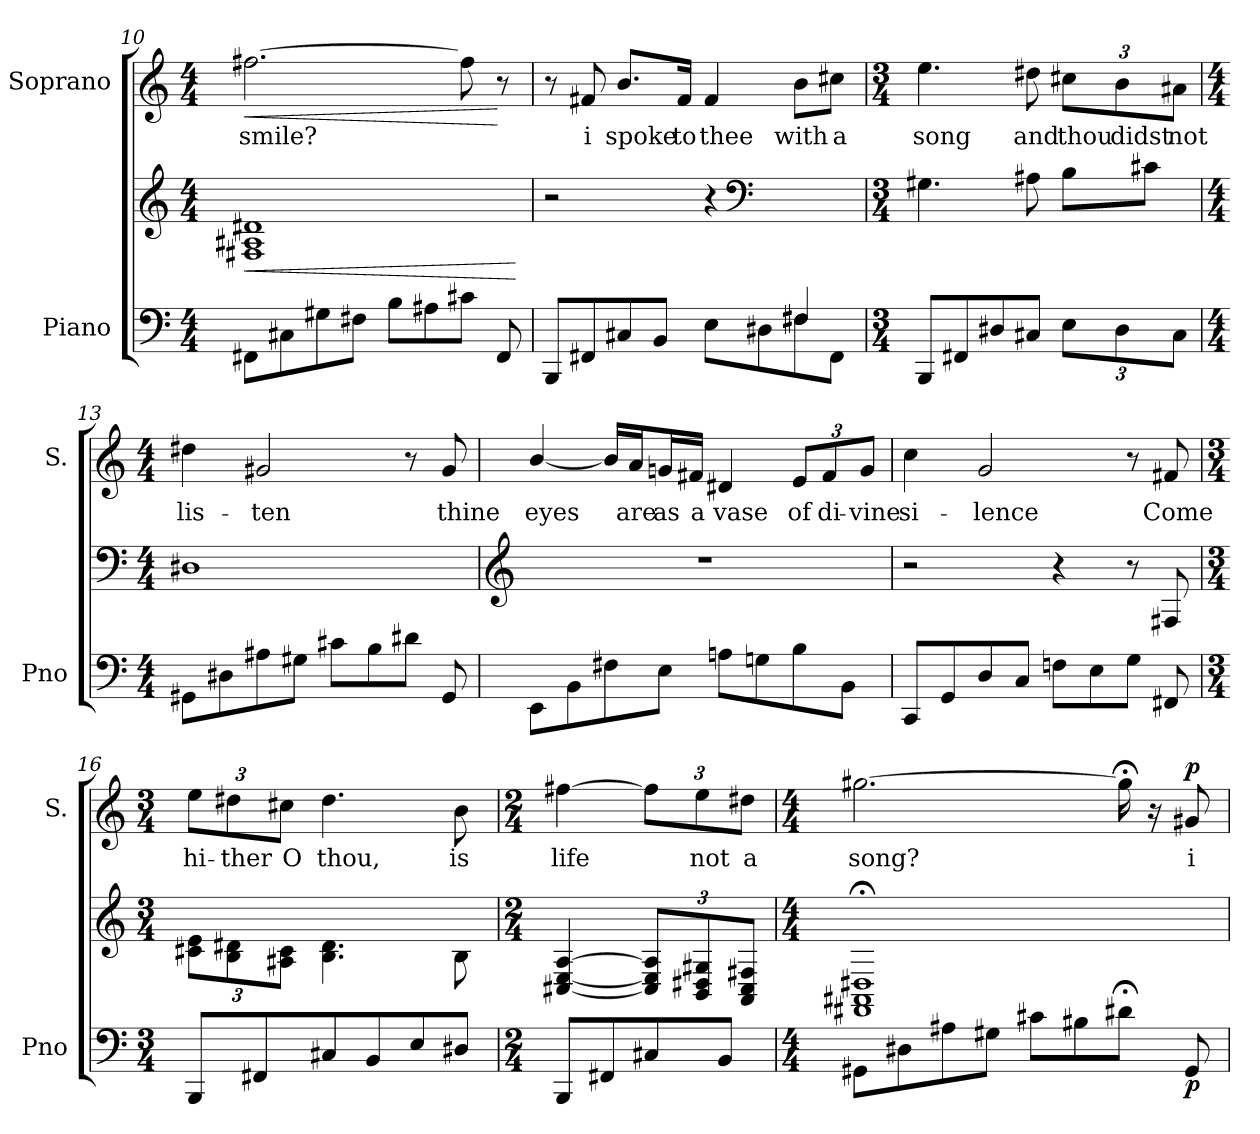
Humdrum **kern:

**kern	**kern	**dynam	**kern	**text	**dynam
*part2	*part2	*part2	*part1	*part1	*part1
*staff3	*staff2	*staff2/3	*staff1	*staff1	*staff1
*I"Piano	*	*	*I"Soprano	*	*
*I'Pno	*	*	*I'S.	*	*
*clefF4	*clefG2	*	*clefG2	*	*
*k[]	*k[]	*	*k[]	*	*
*C:	*C:	*	*C:	*	*
*M4/4	*M4/4	*	*M4/4	*	*
=10	=10	=10	=10	=10	=10
!	!	!LO:HP:b	!	!	!
!	!	!	!	!LO:LY:b	!LO:HP:b
8FF#X\L	1d#X 1A#X 1F#X	<	[>2.ff#X\	smile?	<
8C#X\	.	.	.	.	.
8G#X\	.	.	.	.	.
8F#X\J	.	.	.	.	.
8B\L	.	.	.	.	.
8A#X\	.	.	.	.	.
8c#X\J	.	.	8ff#\]	.	.
8FF#/	.	.	8r	.	[
.	.	[	.	.	.
!!LO:LB:g=z
=11	=11	=11	=11	=11	=11
*^	*	*	*	*	*
2.ryy	8BBB/L	2r	.	8r	.	.
!	!	!	!	!	!LO:LY:b	!
.	8FF#X/	.	.	8f#X/	i	.
!	!	!	!	!	!LO:LY:b	!
.	8C#X/	.	.	8.b/L	spoke	.
.	8BB/J	.	.	.	.	.
!	!	!	!	!	!LO:LY:b	!
.	.	.	.	16f#/Jk	to	.
!	!	!	!	!	!LO:LY:b	!
.	8E\L	4r	.	4f#/	thee	.
*	*	*clefF4	*	*	*	*
.	8D#X\	.	.	.	.	.
!	!	!	!	!	!LO:LY:b	!
4F#X/	8F#X\	4ryy	.	8b\L	with	.
!	!	!	!	!	!LO:LY:b	!
.	8FF#\J	.	.	8cc#X\J	a	.
*v	*v	*	*	*	*	*
=12	=12	=12	=12	=12	=12
*M3/4	*M3/4	*	*M3/4	*	*
*^	*	*	*	*	*
!	!	!	!	!	!LO:LY:b	!
*v	*v	*	*	*	*	*
8BBB/L	4.G#X\	.	4.ee\	song	.
8FF#X/	.	.	.	.	.
8D#X/	.	.	.	.	.
!	!	!	!	!LO:LY:b	!
8C#X/J	8A#X\	.	8dd#X\	and	.
*Xbrackettup	*	*	*	*	*
!	!	!	!	!LO:LY:b	!
12E\L	8B\L	.	12cc#X\L	thou	.
!	!	!	!	!LO:LY:b	!
12D#\	.	.	12b\	didst	.
.	8c#X\J	.	.	.	.
!	!	!	!	!LO:LY:b	!
12C#\J	.	.	12a#X\J	not	.
=13	=13	=13	=13	=13	=13
*M4/4	*M4/4	*	*M4/4	*	*
*	*8va	*	*	*	*
!	!	!	!	!LO:LY:b	!
8GG#X\L	1d#X	.	4dd#X\	lis-	.
*X8va	*	*	*	*	*
8D#X\	.	.	.	.	.
!	!	!	!	!LO:LY:b	!
8A#X\	.	.	2g#X/	-ten	.
8G#X\J	.	.	.	.	.
8c#X\L	.	.	.	.	.
8B\	.	.	.	.	.
8d#X\J	.	.	8r	.	.
!	!	!	!	!LO:LY:b	!
8GG#/	.	.	8g#/	thine	.
!!LO:LB:g=z
=14	=14	=14	=14	=14	=14
*	*clefG2	*	*	*	*
!	!	!	!	!LO:LY:b	!
8EE\L	1r	.	[<4b/	eyes	.
8BB\	.	.	.	.	.
8F#X\	.	.	16b/LL]	.	.
!	!	!	!	!LO:LY:b	!
.	.	.	16a/J	are	.
!	!	!	!	!LO:LY:b	!
8E\J	.	.	16gn/L	as	.
!	!	!	!	!LO:LY:b	!
.	.	.	16f#X/JJ	a	.
!	!	!	!	!LO:LY:b	!
8An\L	.	.	4d#X/	vase	.
8Gn\	.	.	.	.	.
!	!	!	!	!LO:LY:b	!
8B\	.	.	12e/L	of	.
!	!	!	!	!LO:LY:b	!
.	.	.	12f#/	di-	.
8BB\J	.	.	.	.	.
!	!	!	!	!LO:LY:b	!
.	.	.	12g/J	-vine	.
=15	=15	=15	=15	=15	=15
!	!	!	!	!LO:LY:b	!
8CC/L	2r	.	4cc\	si-	.
8GG/	.	.	.	.	.
!	!	!	!	!LO:LY:b	!
8D/	.	.	2g/	-lence	.
8C/J	.	.	.	.	.
8Fn\L	4r	.	.	.	.
8E\	.	.	.	.	.
8G\J	8r	.	8r	.	.
!	!	!	!	!LO:LY:b	!
8FF#X/	8f#X/	.	8f#X/	Come	.
=16	=16	=16	=16	=16	=16
*M3/4	*M3/4	*	*M3/4	*	*
*	*Xbrackettup	*	*	*	*
!	!	!	!	!LO:LY:b	!
8BBB/L	12ee\ 12cc#X\L	.	12ee\L	hi-	.
!	!	!	!	!LO:LY:b	!
.	12dd#X\ 12b\	.	12dd#X\	ther	.
8FF#X/	.	.	.	.	.
!	!	!	!	!LO:LY:b	!
.	12cc#\ 12a#X\J	.	12cc#X\J	O	.
!	!	!	!	!LO:LY:b	!
8C#X/	4.dd#\ 4.b\	.	4.dd#\	thou,	.
8BB/	.	.	.	.	.
8E/	.	.	.	.	.
!	!	!	!	!LO:LY:b	!
8D#X/J	8b\	.	8b\	is	.
!!LO:PB:g=z
=17	=17	=17	=17	=17	=17
*M2/4	*M2/4	*	*M2/4	*	*
!	!	!	!	!LO:LY:b	!
8BBB/L	[>4a/ [<4e/ [<4c#X/	.	[>4ff#X\	life	.
8FF#X/	.	.	.	.	.
8C#X/	12a/] 12e/] 12c#/]L	.	12ff#\L]	.	.
!	!	!	!	!LO:LY:b	!
.	12g#X/ 12d#X/ 12B/	.	12ee\	not	.
8BB/J	.	.	.	.	.
!	!	!	!	!LO:LY:b	!
.	12f#X/ 12c#/ 12A/J	.	12dd#X\J	a	.
=18	=18	=18	=18	=18	=18
*M4/4	*M4/4	*	*M4/4	*	*
!	!	!	!	!LO:LY:b	!
8GG#X\L	1d#X;< 1A#X;< 1F#X;<	.	[>2.gg#X\	song?	.
8D#X\	.	.	.	.	.
8A#X\	.	.	.	.	.
8G#X\J	.	.	.	.	.
8c#X\L	.	.	.	.	.
8B#X\	.	.	.	.	.
8d#X;<\J	.	.	16gg#;<\]	.	.
.	.	.	16r	.	.
!	!	!LO:DY:b=2	!	!LO:LY:b	!LO:DY:a
8GG#/	.	p	8g#X/	i	p
=	=	=	=	=	=
*-	*-	*-	*-	*-	*-
